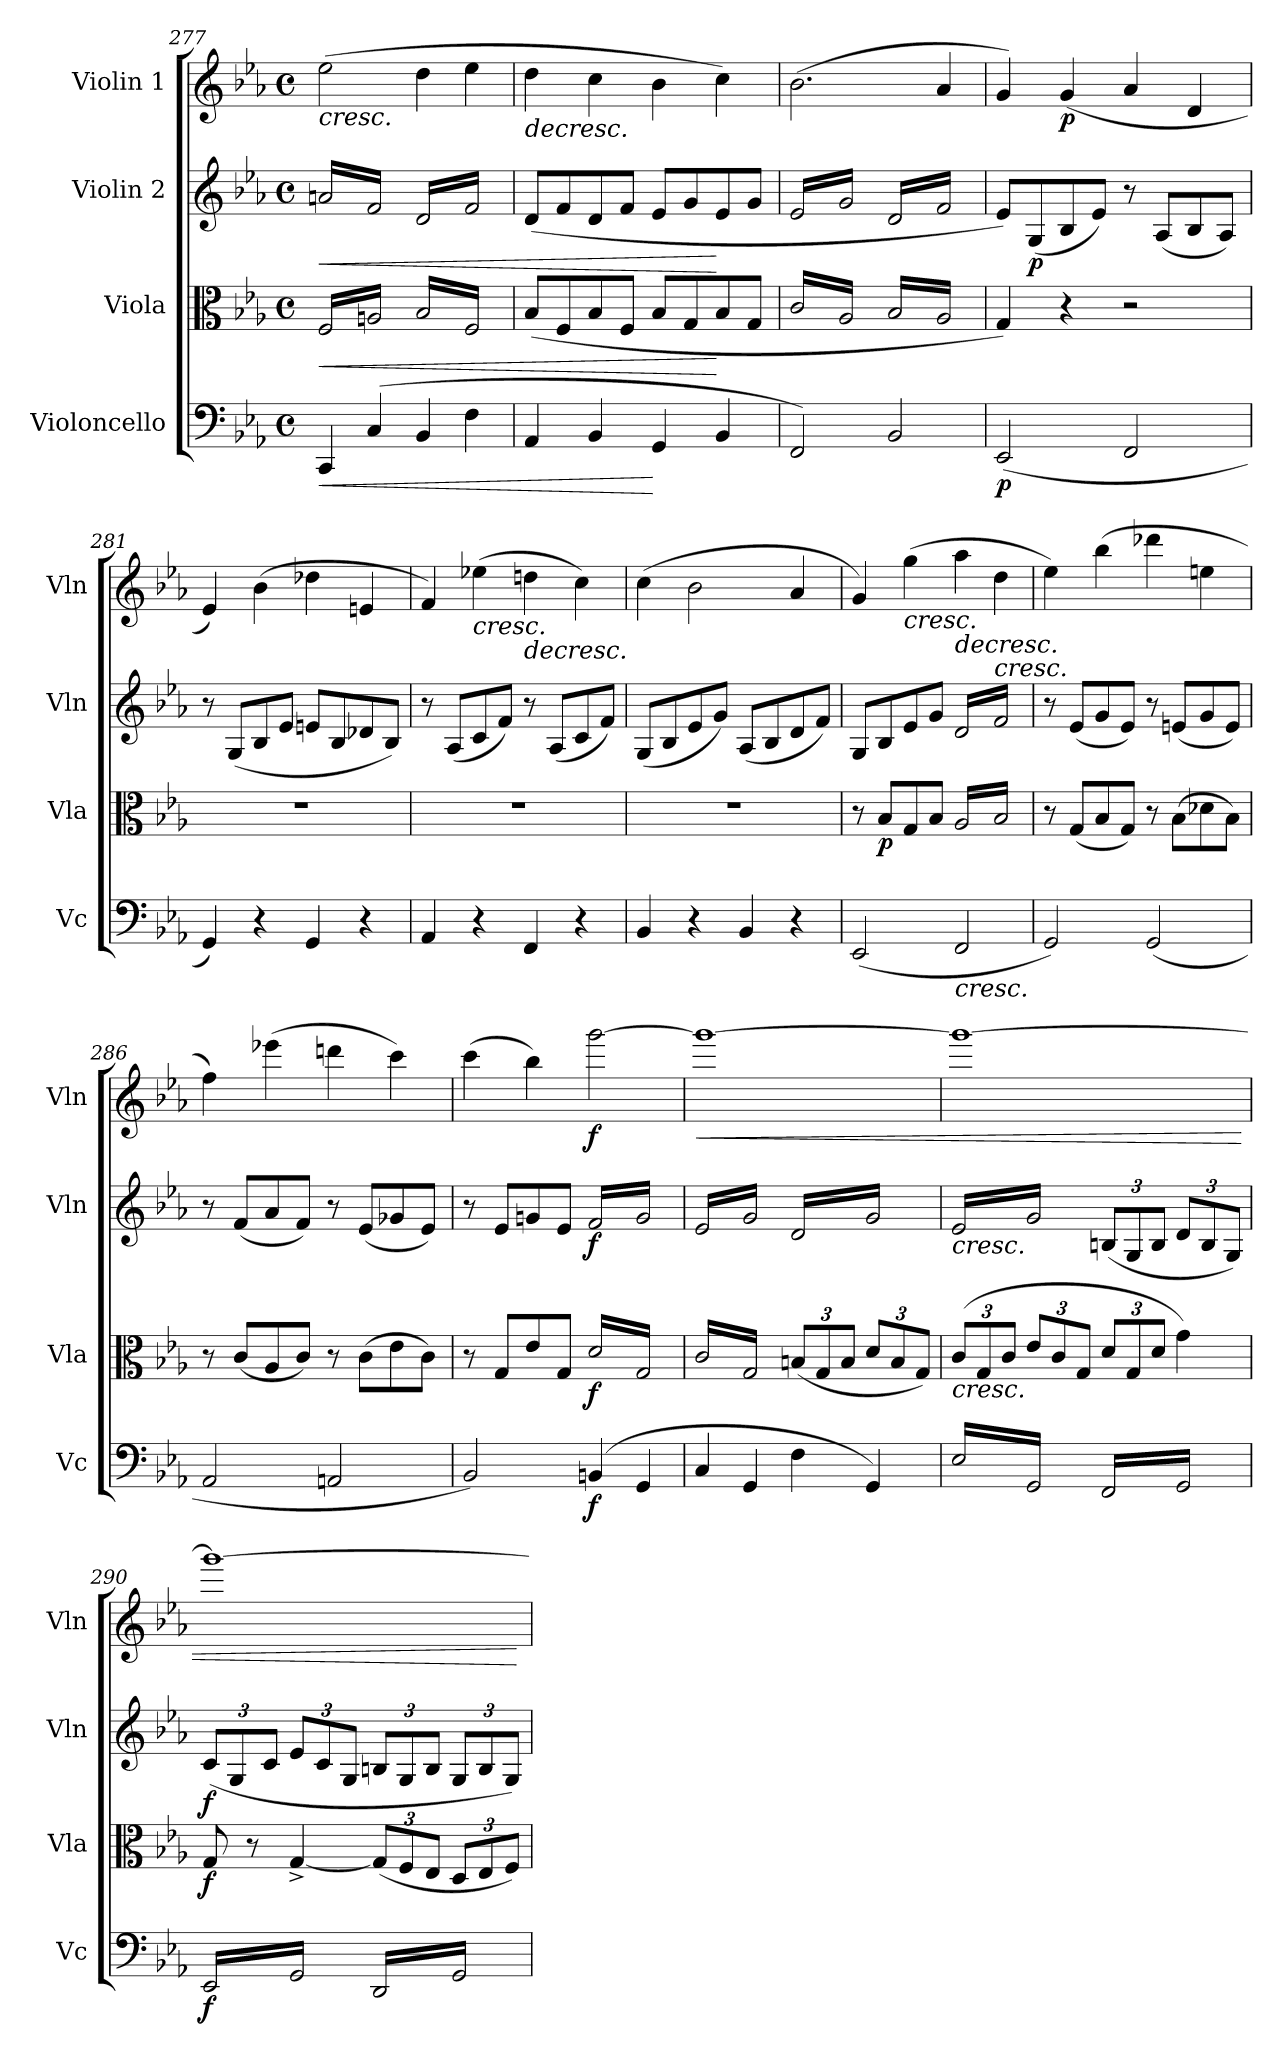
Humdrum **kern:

**kern	**dynam	**kern	**dynam	**kern	**dynam	**kern	**dynam
*part4	*part4	*part3	*part3	*part2	*part2	*part1	*part1
*staff4	*staff4	*staff3	*staff3	*staff2	*staff2	*staff1	*staff1
*I"Violoncello	*	*I"Viola	*	*I"Violin 2	*	*I"Violin 1	*
*I'Vc	*	*I'Vla	*	*I'Vln	*	*I'Vln	*
*clefF4	*	*clefC3	*	*clefG2	*	*clefG2	*
*k[b-e-a-]	*	*k[b-e-a-]	*	*k[b-e-a-]	*	*k[b-e-a-]	*
*M4/4	*	*M4/4	*	*M4/4	*	*M4/4	*
*met(c)	*	*met(c)	*	*met(c)	*	*met(c)	*
=277	=277	=277	=277	=277	=277	=277	=277
!	!LO:HP:b	!	!LO:HP:b	!	!LO:HP:b	!	!LO:HP:b
*	*	*tremolo	*	*	*	*	*
*	*	*	*	*tremolo	*	*	*
4CC/	<	16F/LL	<	16an/LL	<	(2ee-\	<
.	.	16An/	.	16f/	.	.	.
.	.	16F/	.	16an/	.	.	.
.	.	16An/	.	16f/	.	.	.
(4C/	.	16F/	.	16an/	.	.	.
.	.	16An/	.	16f/	.	.	.
.	.	16F/	.	16an/	.	.	.
.	.	16An/JJ	.	16f/JJ	.	.	.
4BB-/	.	16B-/LL	.	16d/LL	.	4dd\	.
.	.	16F/	.	16f/	.	.	.
.	.	16B-/	.	16d/	.	.	.
.	.	16F/	.	16f/	.	.	.
4F\	.	16B-/	.	16d/	.	4ee-\	.
.	.	16F/	.	16f/	.	.	.
.	.	16B-/	.	16d/	.	.	.
.	.	16F/JJ	.	16f/JJ	.	.	.
*	*	*	*	*Xtremolo	*	*	*
*	*	*Xtremolo	*	*	*	*	*
=278	=278	=278	=278	=278	=278	=278	=278
!	!	!	!	!	!	!	!LO:HP:b
4AA-/	.	(8B-/L	.	(8d/L	.	4dd\	>
.	.	.	.	.	.	.	.
.	.	8F/	.	8f/	.	.	.
.	.	.	.	.	.	.	.
4BB-/	.	8B-/	.	8d/	.	4cc\	.
.	.	8F/J	.	8f/J	.	.	.
4GG/	[	8B-/L	.	8e-/L	.	4b-\	.
.	.	8G/	.	8g/	.	.	.
4BB-/	.	8B-/	[	8e-/	[	4cc\)	[
.	.	8G/J	.	8g/J	.	.	.
=279	=279	=279	=279	=279	=279	=279	=279
*	*	*tremolo	*	*	*	*	*
*	*	*	*	*tremolo	*	*	*
2FF/)	.	16c/LL	.	16e-/LL	.	(2.b-\	.
.	.	16A-/	.	16g/	.	.	.
.	.	16c/	.	16e-/	.	.	.
.	.	16A-/	.	16g/	.	.	.
.	.	16c/	.	16e-/	.	.	.
.	.	16A-/	.	16g/	.	.	.
.	.	16c/	.	16e-/	.	.	.
.	.	16A-/JJ	.	16g/JJ	.	.	.
2BB-/	.	16B-/LL	.	16d/LL	.	.	.
.	.	16A-/	.	16f/	.	.	.
.	.	16B-/	.	16d/	.	.	.
.	.	16A-/	.	16f/	.	.	.
.	.	16B-/	.	16d/	.	4a-/	.
.	.	16A-/	.	16f/	.	.	.
.	.	16B-/	.	16d/	.	.	.
.	.	16A-/JJ	.	16f/JJ	.	.	.
*	*	*	*	*Xtremolo	*	*	*
*	*	*Xtremolo	*	*	*	*	*
!!LO:LB:g=z
=280	=280	=280	=280	=280	=280	=280	=280
!	!LO:DY:b	!	!	!	!	!	!
(2EE-/	p	4G/)	.	8e-/L)	.	4g/)	.
.	.	.	.	.	.	.	.
!	!	!	!	!	!LO:DY:b	!	!
.	.	.	.	(8G/	p	.	.
.	.	.	.	.	.	.	.
!	!	!	!	!	!	!	!LO:DY:b
.	.	4r	.	8B-/	.	(4g/	p
.	.	.	.	8e-/J)	.	.	.
2FF/	.	2r	.	8r	.	4a-/	.
.	.	.	.	(8A-/L	.	.	.
.	.	.	.	8B-/	.	4d/	.
.	.	.	.	8A-/J)	.	.	.
!!LO:LB:g=z
=281	=281	=281	=281	=281	=281	=281	=281
4GG/)	.	1r	.	8r	.	4e-/)	.
.	.	.	.	(8G/L	.	.	.
4r	.	.	.	8B-/	.	(4b-\	.
.	.	.	.	8e-/J	.	.	.
4GG/	.	.	.	8en/L	.	4dd-X\	.
.	.	.	.	8B-/	.	.	.
4r	.	.	.	8d-X/	.	4en/	.
.	.	.	.	8B-/J)	.	.	.
=282	=282	=282	=282	=282	=282	=282	=282
4AA-/	.	1r	.	8r	.	4f/)	.
.	.	.	.	(8A-/L	.	.	.
!	!	!	!	!	!	!	!LO:HP:b
4r	.	.	.	8c/	.	(4ee-X\	<
.	.	.	.	8f/J)	.	.	.
!	!	!	!	!	!	!	!LO:HP:n=1:b
4FF/	.	.	.	8r	.	4ddn\	] >
.	.	.	.	(8A-/L	.	.	.
4r	.	.	.	8c/	.	4cc\)	[
.	.	.	.	8f/J)	.	.	.
=283	=283	=283	=283	=283	=283	=283	=283
4BB-/	.	1r	.	(8G/L	.	(4cc\	.
.	.	.	.	8B-/	.	.	.
4r	.	.	.	8e-/	.	2b-\	.
.	.	.	.	8g/J)	.	.	.
4BB-/	.	.	.	(8A-/L	.	.	.
.	.	.	.	8B-/	.	.	.
4r	.	.	.	8d/	.	4a-/	.
.	.	.	.	8f/J)	.	.	.
=284	=284	=284	=284	=284	=284	=284	=284
(2EE-/	.	8r	.	(8G/L	.	4g/)	.
!	!	!	!LO:DY:b	!	!	!	!
.	.	(8B-/L	p	8B-/	.	.	.
!	!	!	!	!	!	!	!LO:HP:b
.	.	8G/	.	8e-/	.	(4gg\	<
.	.	8B-/J	.	8g/J	.	.	.
!	!	!	!	!LO:TX:b:i:t=cresc.	!	!	!
!	!	!LO:TX:b:i:t=cresc.	!	!	!	!	!
!LO:TX:b:i:t=cresc.	!	!	!	!	!	!	!
!	!	!	!	!	!	!	!LO:HP:n=1:b
*	*	*tremolo	*	*	*	*	*
*	*	*	*	*tremolo	*	*	*
2FF/	.	16A-/LL	.	16d/LL	.	4aa-\	] >
.	.	16B-/)	.	16f/)	.	.	.
.	.	16A-/	.	16d/	.	.	.
.	.	16B-/)	.	16f/)	.	.	.
!	!	!	!	!	!	!LO:TX:b:i:t=cresc.	!
.	.	16A-/	.	16d/	.	4dd\	[
.	.	16B-/)	.	16f/)	.	.	.
.	.	16A-/	.	16d/	.	.	.
.	.	16B-/)JJ	.	16f/)JJ	.	.	.
*	*	*	*	*Xtremolo	*	*	*
*	*	*Xtremolo	*	*	*	*	*
=285	=285	=285	=285	=285	=285	=285	=285
2GG/)	.	8r	.	8r	.	4ee-\)	.
.	.	.	.	.	.	.	.
.	.	(8G/L	.	(8e-/L	.	.	.
.	.	.	.	.	.	.	.
.	.	8B-/	.	8g/	.	(4bb-\	.
.	.	8G/J)	.	8e-/J)	.	.	.
(2GG/	.	8r	.	8r	.	4ddd-X\	.
.	.	(8B-\L	.	(8en/L	.	.	.
.	.	8d-X\	.	8g/	.	4een\	.
.	.	8B-\J)	.	8e/J)	.	.	.
=286	=286	=286	=286	=286	=286	=286	=286
2AA-/	.	8r	.	8r	.	4ff\)	.
.	.	(8c/L	.	(8f/L	.	.	.
.	.	8A-/	.	8a-/	.	(4eee-X\	.
.	.	8c/J)	.	8f/J)	.	.	.
2AAn/	.	8r	.	8r	.	4dddn\	.
.	.	(8c\L	.	(8e-/L	.	.	.
.	.	8e-\	.	8g-X/	.	4ccc\)	.
.	.	8c\J)	.	8e-/J)	.	.	.
!!LO:LB:g=z
=287	=287	=287	=287	=287	=287	=287	=287
2BB-/)	.	8r	.	8r	.	(4ccc\	.
.	.	(8G/L	.	(8e-/L	.	.	.
.	.	8e-/	.	8gn/	.	4bb-\)	.
.	.	8G/J	.	8e-/J	.	.	.
!	!LO:DY:b	!	!LO:DY:b	!	!LO:DY:b	!	!LO:DY:b
*	*	*tremolo	*	*	*	*	*
*	*	*	*	*tremolo	*	*	*
(4BBn/	f	16d/LL	f	16f/LL	f	[2ggg\	f
.	.	16G/	.	16g/	.	.	.
.	.	16d/	.	16f/	.	.	.
.	.	16G/	.	16g/	.	.	.
4GG/	.	16d/	.	16f/	.	.	.
.	.	16G/	.	16g/	.	.	.
.	.	16d/	.	16f/	.	.	.
.	.	16G/JJ	.	16g/JJ	.	.	.
=288	=288	=288	=288	=288	=288	=288	=288
!	!	!	!	!	!	!	!LO:HP:b
4C/	.	16c/LL	.	16e-/LL	.	1ggg_	<
.	.	16G/)	.	16g/	.	.	.
.	.	16c/	.	16e-/	.	.	.
.	.	16G/)	.	16g/	.	.	.
4GG/	.	16c/	.	16e-/	.	.	.
.	.	16G/)	.	16g/	.	.	.
.	.	16c/	.	16e-/	.	.	.
.	.	16G/)JJ	.	16g/JJ	.	.	.
*	*	*Xtremolo	*	*	*	*	*
*	*	*Xbrackettup	*	*	*	*	*
4F\	.	(12Bn/L	.	16d/LL	.	.	.
.	.	.	.	16g/	.	.	.
.	.	12G/	.	.	.	.	.
.	.	.	.	16d/	.	.	.
.	.	12B/J	.	.	.	.	.
.	.	.	.	16g/	.	.	.
4GG/)	.	12d/L	.	16d/	.	.	.
.	.	.	.	16g/	.	.	.
.	.	12B/	.	.	.	.	.
.	.	.	.	16d/	.	.	.
.	.	12G/J)	.	.	.	.	.
.	.	.	.	16g/JJ	.	.	.
!!LO:LB:g=z
=289	=289	=289	=289	=289	=289	=289	=289
!	!	!	!	!LO:TX:b:i:t=cresc.	!	!	!
!	!	!LO:TX:b:i:t=cresc.	!	!	!	!	!
!LO:TX:b:i:t=cresc.	!	!	!	!	!	!	!
*tremolo	*	*	*	*	*	*	*
(16E-/LL	.	(12c/L	.	16e-/LL	.	1ggg_	.
16GG/	.	.	.	16g/)	.	.	.
.	.	12G/	.	.	.	.	.
16E-/	.	.	.	16e-/	.	.	.
.	.	12c/J	.	.	.	.	.
16GG/	.	.	.	16g/)	.	.	.
16E-/	.	12e-/L	.	16e-/	.	.	.
16GG/	.	.	.	16g/)	.	.	.
.	.	12c/	.	.	.	.	.
16E-/	.	.	.	16e-/	.	.	.
.	.	12G/J	.	.	.	.	.
16GG/JJ	.	.	.	16g/)JJ	.	.	.
*	*	*	*	*Xtremolo	*	*	*
*	*	*	*	*Xbrackettup	*	*	*
16FF/LL	.	12d/L	.	(12Bn/L	.	.	.
16GG/	.	.	.	.	.	.	.
.	.	12G/	.	12G/	.	.	.
16FF/	.	.	.	.	.	.	.
.	.	12d/J	.	12B/J	.	.	.
16GG/	.	.	.	.	.	.	.
16FF/	.	4g\)	.	12d/L	.	.	.
16GG/	.	.	.	.	.	.	.
.	.	.	.	12B/	.	.	.
16FF/	.	.	.	.	.	.	.
.	.	.	.	12G/J)	.	.	.
16GG/JJ	.	.	.	.	.	.	.
.	.	.	.	.	.	.	]
=290	=290	=290	=290	=290	=290	=290	=290
!	!LO:DY:b	!	!LO:DY:b	!	!LO:DY:b	!	!
16EE-/LL	f	8G/	f	(12c/L	f	1ggg_	.
16GG/	.	.	.	.	.	.	.
.	.	.	.	12G/	.	.	.
16EE-/	.	8r	.	.	.	.	.
.	.	.	.	12c/J	.	.	.
16GG/	.	.	.	.	.	.	.
16EE-/	.	[4G^/	.	12e-/L	.	.	.
16GG/	.	.	.	.	.	.	.
.	.	.	.	12c/	.	.	.
16EE-/	.	.	.	.	.	.	.
.	.	.	.	12G/J	.	.	.
16GG/JJ	.	.	.	.	.	.	.
16DD/LL	.	(12G/L]	.	12Bn/L	.	.	.
16GG/)	.	.	.	.	.	.	.
.	.	12F/	.	12G/	.	.	.
16DD/	.	.	.	.	.	.	.
.	.	12E-/J	.	12B/J	.	.	.
16GG/)	.	.	.	.	.	.	.
16DD/	.	12D/L	.	12G/L	.	.	.
16GG/)	.	.	.	.	.	.	.
.	.	12E-/	.	12B/	.	.	.
16DD/	.	.	.	.	.	.	.
.	.	12F/J)	.	12G/J)	.	.	.
16GG/)JJ	.	.	.	.	.	.	.
*Xtremolo	*	*	*	*	*	*	*
.	.	.	.	.	.	.	[
.	.	.	.	.	.	.	.
.	.	.	.	.	.	.	.
.	.	.	.	.	.	.	.
=	=	=	=	=	=	=	=
*-	*-	*-	*-	*-	*-	*-	*-
